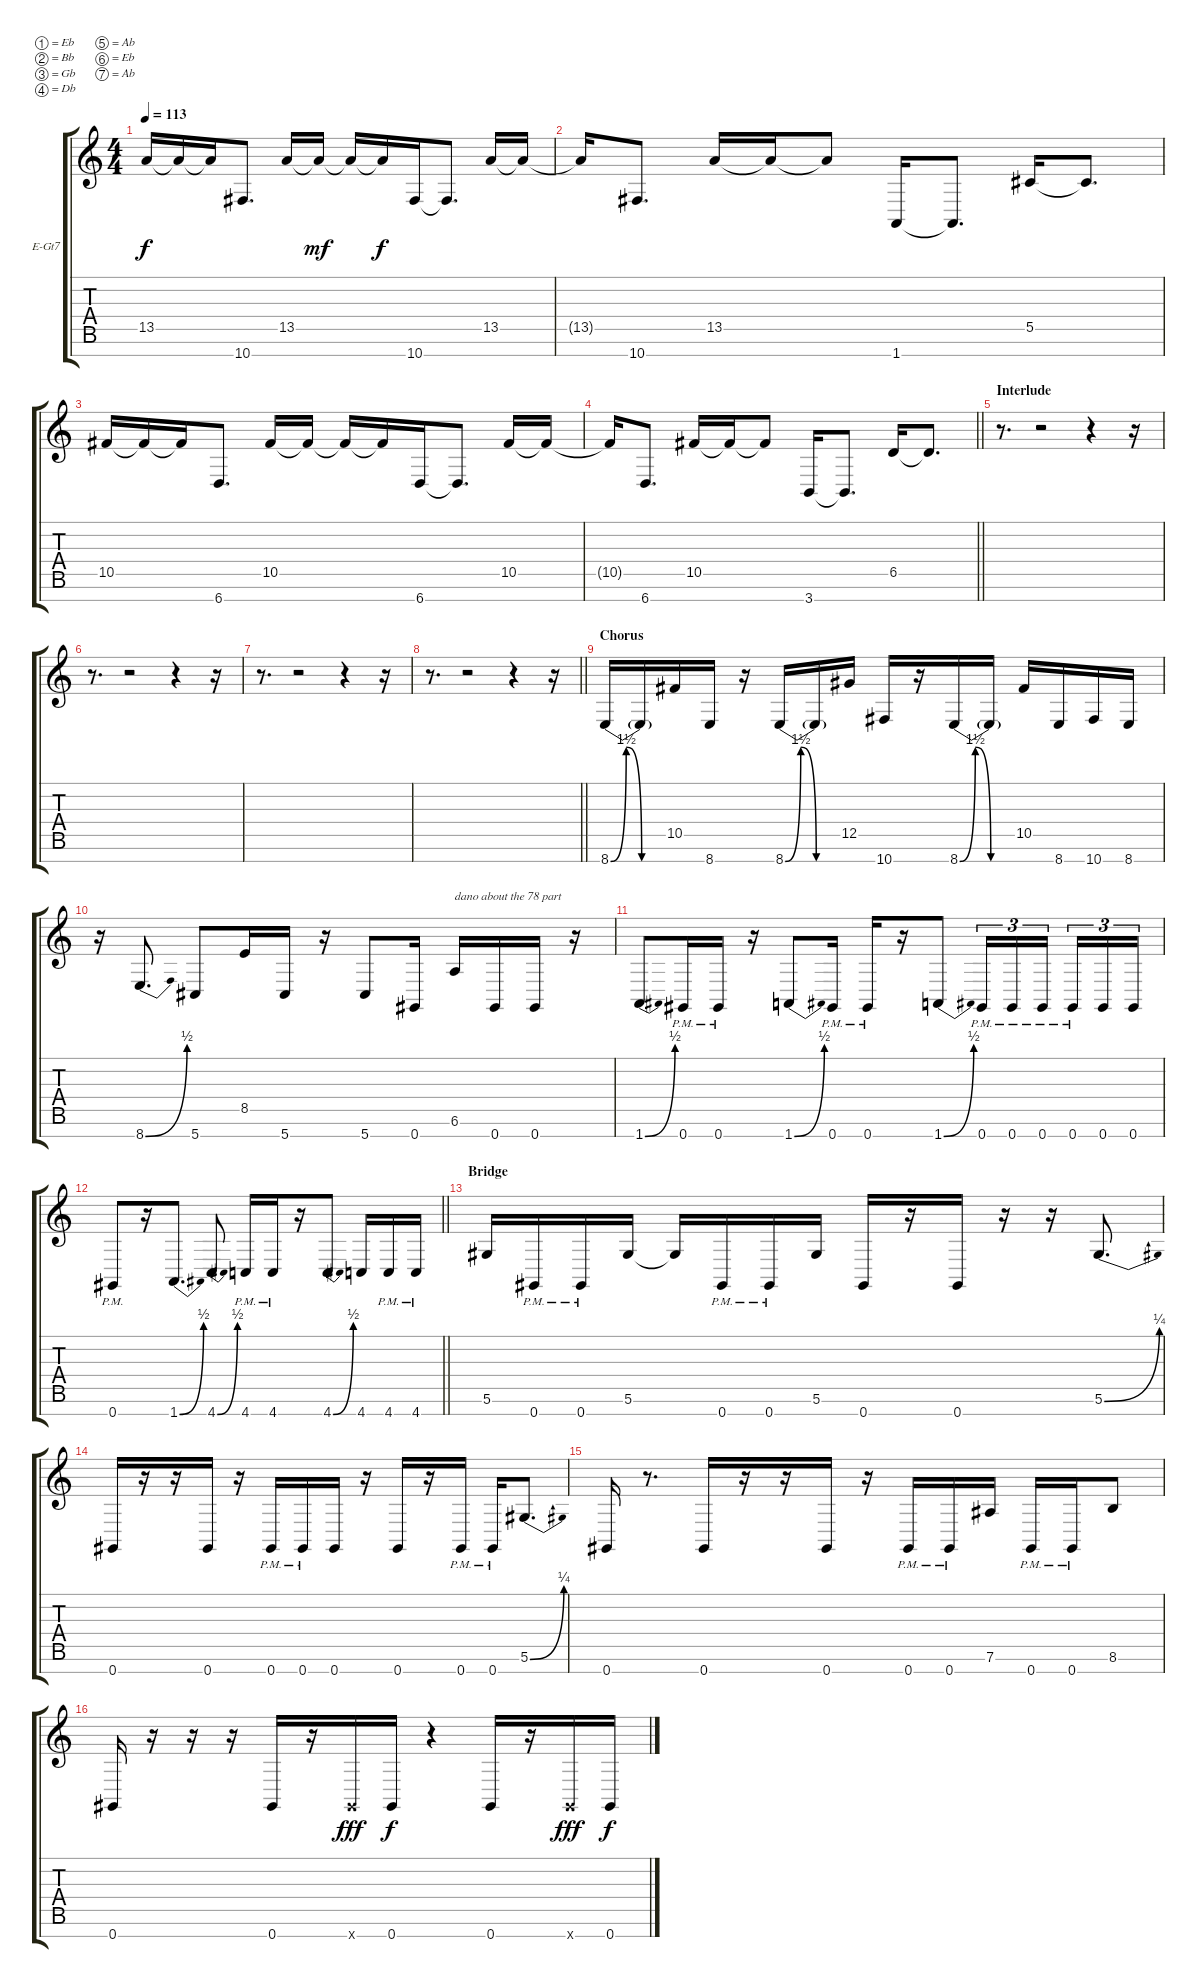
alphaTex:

\bracketExtendMode groupsimilarinstruments
\firstSystemTrackNameOrientation horizontal
\otherSystemsTrackNameOrientation horizontal
\track ("Track 3" "E-Gt7") {solo instrument distortionguitar}
\staff {score tabs}
\tuning (Eb4 Bb3 Gb3 Db3 Ab2 Eb2 Ab1)
\ts (4 4)
\tempo 113
\clef g2
\ks c
13.5.16{dy f} 13.5{t}.16 13.5{t}.16 10.7.8{d} 13.5.16 13.5{t}.16{dy mf} 13.5{t}.16 13.5{t}.16{dy f} 10.7.16 10.7{t}.8{d} 13.5.16 13.5{t}.16 |
13.5{t}.16 10.7.8{d} 13.5.16 13.5{t}.16 13.5{t}.8 1.7.16 1.7{t}.8{d} 5.5.16 5.5{t}.8{d} |
10.5.16 10.5{t}.16 10.5{t}.16 6.7.8{d} 10.5.16 10.5{t}.16 10.5{t}.16 10.5{t}.16 6.7.16 6.7{t}.8{d} 10.5.16 10.5{t}.16 |
\barLineRight lightlight
10.5{t}.16 6.7.8{d} 10.5.16 10.5{t}.16 10.5{t}.8 3.7.16 3.7{t}.8{d} 6.5.16 6.5{t}.8{d} |
\section ("" "Interlude")
r.8{d} r.2 r.4 r.16 |
r.8{d} r.2 r.4 r.16 |
r.8{d} r.2 r.4 r.16 |
\barLineRight lightlight
r.8{d} r.2 r.4 r.16 |
\section ("" "Chorus")
8.7{be (bendrelease 0 0 30 6 30 6 60 0)}.16 8.7{be (hold 0 0 60 0) t}.16 10.5.16 8.7.16 r.16 8.7{be (bendrelease 0 0 30 6 30 6 60 0)}.16 8.7{be (hold 0 0 60 0) t}.16 12.5.16 10.7.16 r.16 8.7{be (bendrelease 0 0 30 6 30 6 60 0)}.16 8.7{be (hold 0 0 60 0) t}.16 10.5.16 8.7.16 10.7.16 8.7.16 |
r.16 8.7{be (bend 0 0 60 2)}.8{d} 5.7.8 8.5.16 5.7.16 r.16 5.7.8 0.7.16 6.6.16{txt "dano about the 78 part"} 0.7.16 0.7.16 r.16 |
1.7{be (bend 0 0 60 2)}.8 0.7{pm}.16 0.7{pm}.16 r.16 1.7{be (bend 0 0 60 2)}.8 0.7{pm}.16 0.7{pm}.16 r.16 1.7{be (bend 0 0 60 2)}.8 0.7{pm}.16{tu (3 2)} 0.7{pm}.16{tu (3 2)} 0.7{pm}.16{tu (3 2)} 0.7{pm}.16{tu (3 2)} 0.7.16{tu (3 2)} 0.7.16{tu (3 2)} |
\barLineRight lightlight
0.7{pm}.8 r.16 1.7{be (bend 0 0 60 2)}.8{d} 4.7{be (bend 0 0 60 2)}.8 4.7{pm}.16 4.7{pm}.16 r.16 4.7{be (bend 0 0 60 2)}.8 4.7.16 4.7{pm}.16 4.7{pm}.16 |
\section ("" "Bridge")
5.6.16 0.7{pm}.16 0.7{pm}.16 5.6.16 5.6{t}.16 0.7{pm}.16 0.7{pm}.16 5.6.16 0.7.16 r.16 0.7.16 r.16 r.16 5.6{be (bend 0 0 60 1)}.8{d} |
0.7.16 r.16 r.16 0.7.16 r.16 0.7{pm}.16 0.7{pm}.16 0.7.16 r.16 0.7.16 r.16 0.7{pm}.16 0.7{pm}.16 5.6{be (bend 0 0 60 1)}.8{d} |
0.7.16 r.8{d} 0.7.16 r.16 r.16 0.7.16 r.16 0.7{pm}.16 0.7{pm}.16 7.6.16 0.7{pm}.16 0.7{pm}.16 8.6.8 |
0.7.16 r.16 r.16 r.16 0.7.16 r.16 0.7{x}.16{dy fff} 0.7.16{dy f} r.4 0.7.16 r.16 0.7{x}.16{dy fff} 0.7.16{dy f}
